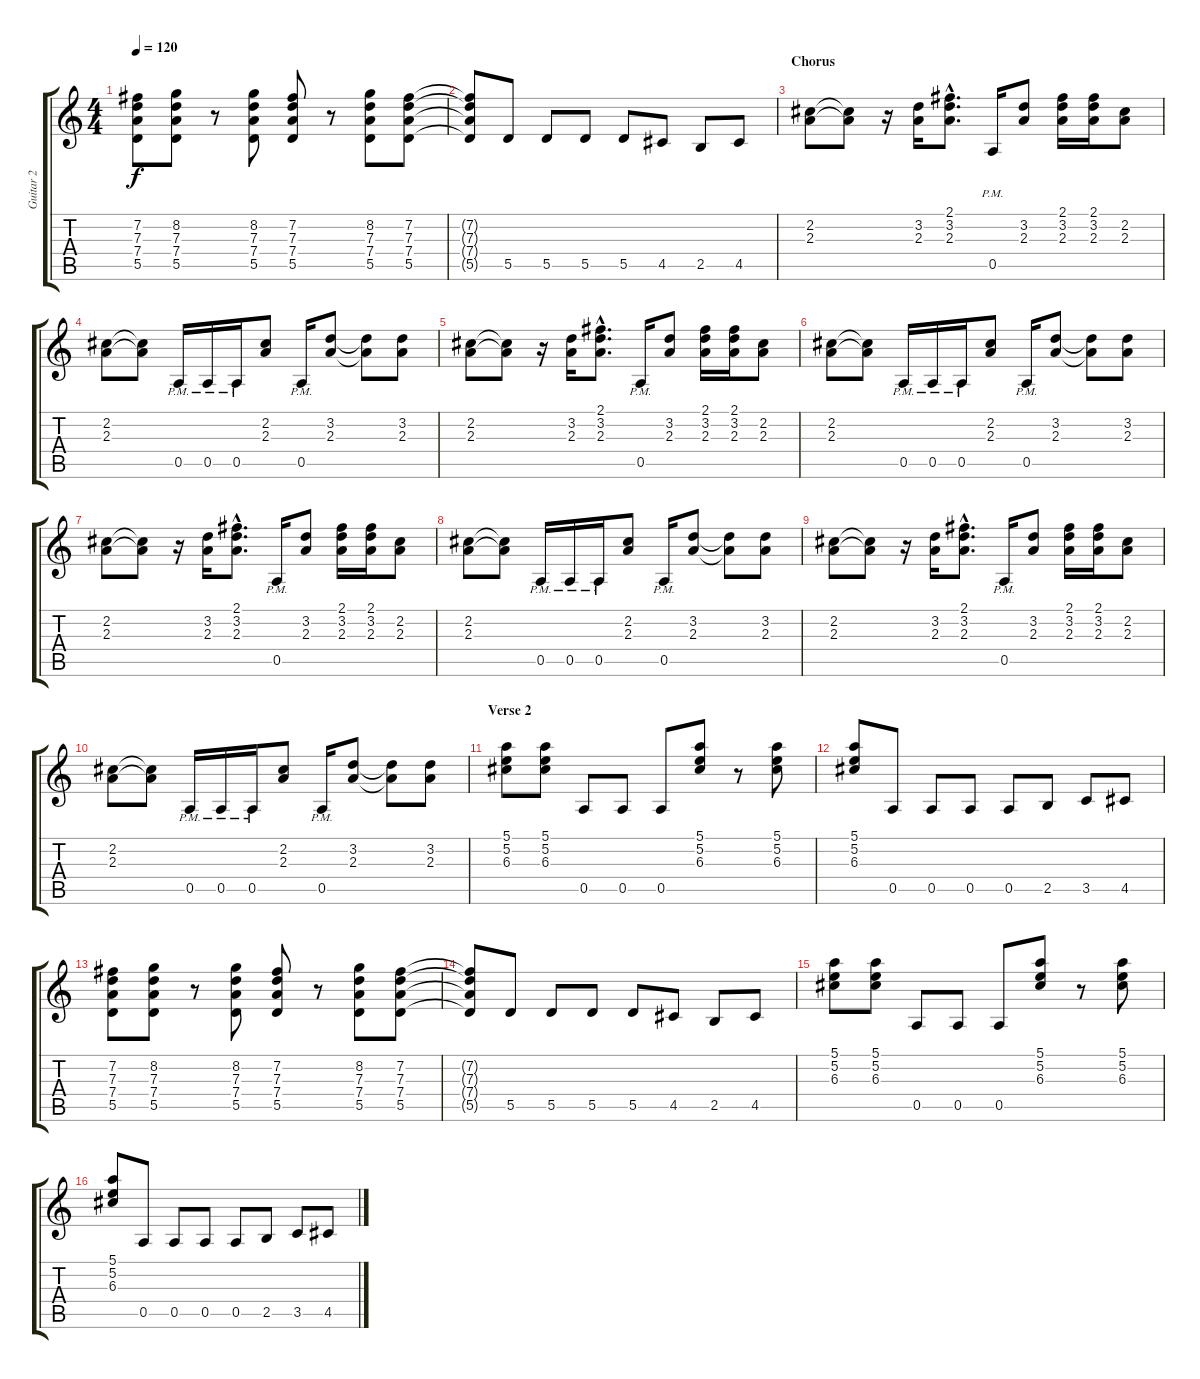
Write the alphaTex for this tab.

\track ("Guitar 2" "Guitar 2") {instrument overdrivenguitar}
\staff {score tabs}
\tuning (E4 B3 G3 D3 A2 E2) {hide}
\ts (4 4)
\tempo 120
\clef g2
\ks c
(7.2 7.3 7.4 5.5).8{dy f} (8.2 7.3 7.4 5.5).8 r.8 (8.2 7.3 7.4 5.5).8 (7.2 7.3 7.4 5.5).8 r.8 (8.2 7.3 7.4 5.5).8 (7.2 7.3 7.4 5.5).8 |
(7.2{t} 7.3{t} 7.4{t} 5.5{t}).8 5.5.8 5.5.8 5.5.8 5.5.8 4.5.8 2.5.8 4.5.8 |
\section ("" "Chorus")
(2.2 2.3).8 (2.2{t} 2.3{t}).8 r.16 (3.2 2.3).16 (2.1{hac} 3.2{hac} 2.3{hac}).8{d} 0.5{pm}.16 (3.2 2.3).8 (2.1 3.2 2.3).16 (2.1 3.2 2.3).16 (2.2 2.3).8 |
(2.2 2.3).8 (2.2{t} 2.3{t}).8 0.5{pm}.16 0.5{pm}.16 0.5{pm}.16 (2.2 2.3).8 0.5{pm}.16 (3.2 2.3).8 (3.2{t} 2.3{t}).8 (3.2 2.3).8 |
(2.2 2.3).8 (2.2{t} 2.3{t}).8 r.16 (3.2 2.3).16 (2.1{hac} 3.2{hac} 2.3{hac}).8{d} 0.5{pm}.16 (3.2 2.3).8 (2.1 3.2 2.3).16 (2.1 3.2 2.3).16 (2.2 2.3).8 |
(2.2 2.3).8 (2.2{t} 2.3{t}).8 0.5{pm}.16 0.5{pm}.16 0.5{pm}.16 (2.2 2.3).8 0.5{pm}.16 (3.2 2.3).8 (3.2{t} 2.3{t}).8 (3.2 2.3).8 |
(2.2 2.3).8 (2.2{t} 2.3{t}).8 r.16 (3.2 2.3).16 (2.1{hac} 3.2{hac} 2.3{hac}).8{d} 0.5{pm}.16 (3.2 2.3).8 (2.1 3.2 2.3).16 (2.1 3.2 2.3).16 (2.2 2.3).8 |
(2.2 2.3).8 (2.2{t} 2.3{t}).8 0.5{pm}.16 0.5{pm}.16 0.5{pm}.16 (2.2 2.3).8 0.5{pm}.16 (3.2 2.3).8 (3.2{t} 2.3{t}).8 (3.2 2.3).8 |
(2.2 2.3).8 (2.2{t} 2.3{t}).8 r.16 (3.2 2.3).16 (2.1{hac} 3.2{hac} 2.3{hac}).8{d} 0.5{pm}.16 (3.2 2.3).8 (2.1 3.2 2.3).16 (2.1 3.2 2.3).16 (2.2 2.3).8 |
(2.2 2.3).8 (2.2{t} 2.3{t}).8 0.5{pm}.16 0.5{pm}.16 0.5{pm}.16 (2.2 2.3).8 0.5{pm}.16 (3.2 2.3).8 (3.2{t} 2.3{t}).8 (3.2 2.3).8 |
\section ("" "Verse 2")
(5.1 5.2 6.3).8 (5.1 5.2 6.3).8 0.5.8 0.5.8 0.5.8 (5.1 5.2 6.3).8 r.8 (5.1 5.2 6.3).8 |
(5.1 5.2 6.3).8 0.5.8 0.5.8 0.5.8 0.5.8 2.5.8 3.5.8 4.5.8 |
(7.2 7.3 7.4 5.5).8 (8.2 7.3 7.4 5.5).8 r.8 (8.2 7.3 7.4 5.5).8 (7.2 7.3 7.4 5.5).8 r.8 (8.2 7.3 7.4 5.5).8 (7.2 7.3 7.4 5.5).8 |
(7.2{t} 7.3{t} 7.4{t} 5.5{t}).8 5.5.8 5.5.8 5.5.8 5.5.8 4.5.8 2.5.8 4.5.8 |
(5.1 5.2 6.3).8 (5.1 5.2 6.3).8 0.5.8 0.5.8 0.5.8 (5.1 5.2 6.3).8 r.8 (5.1 5.2 6.3).8 |
(5.1 5.2 6.3).8 0.5.8 0.5.8 0.5.8 0.5.8 2.5.8 3.5.8 4.5.8
